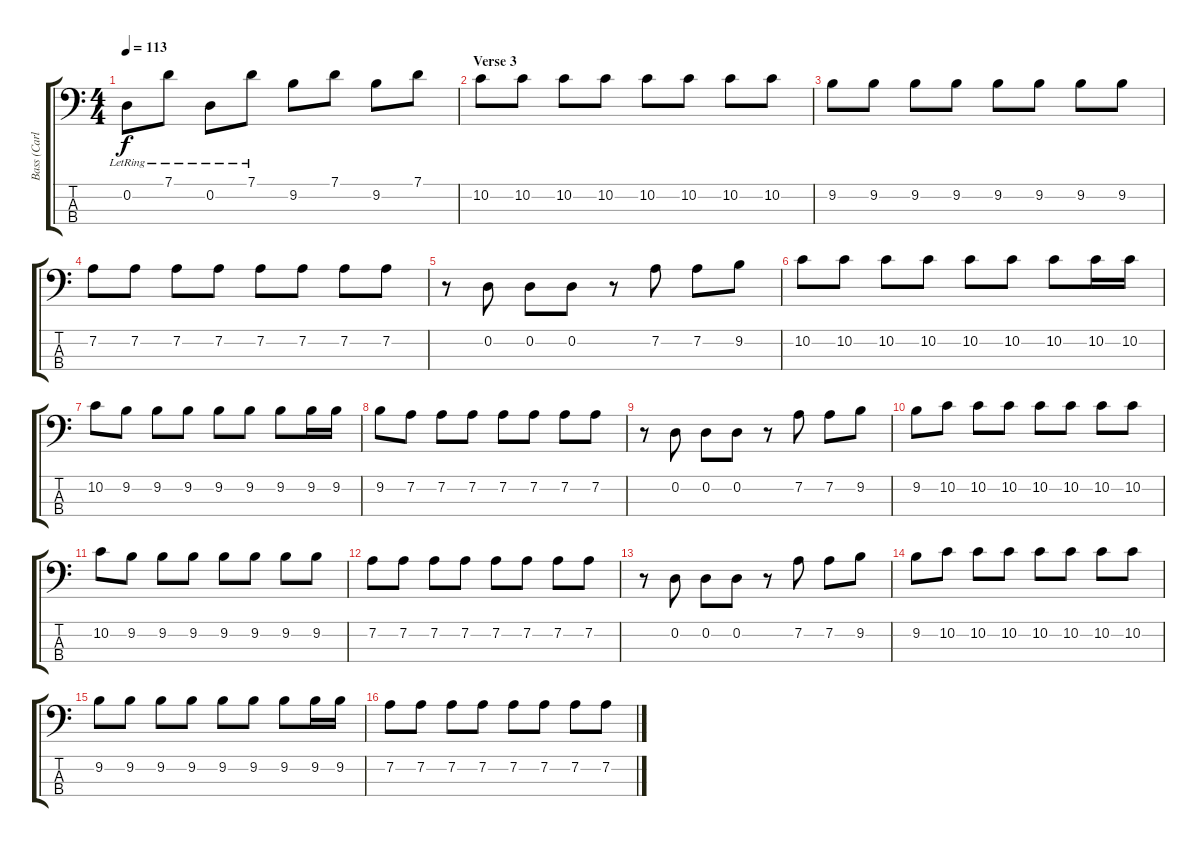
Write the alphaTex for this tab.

\track ("Bass (Carlos)" "Bass (Carl") {instrument electricbassfinger}
\staff {score tabs}
\tuning (G2 D2 A1 D1) {hide}
\ts (4 4)
\tempo 113
\clef f4
\ks c
0.2{lr}.8{dy f} 7.1{lr}.8 0.2{lr}.8 7.1{lr}.8 9.2.8 7.1.8 9.2.8 7.1.8 |
\section ("" "Verse 3")
10.2.8 10.2.8 10.2.8 10.2.8 10.2.8 10.2.8 10.2.8 10.2.8 |
9.2.8 9.2.8 9.2.8 9.2.8 9.2.8 9.2.8 9.2.8 9.2.8 |
7.2.8 7.2.8 7.2.8 7.2.8 7.2.8 7.2.8 7.2.8 7.2.8 |
r.8 0.2.8 0.2.8 0.2.8 r.8 7.2.8 7.2.8 9.2.8 |
10.2.8 10.2.8 10.2.8 10.2.8 10.2.8 10.2.8 10.2.8 10.2.16 10.2.16 |
10.2.8 9.2.8 9.2.8 9.2.8 9.2.8 9.2.8 9.2.8 9.2.16 9.2.16 |
9.2.8 7.2.8 7.2.8 7.2.8 7.2.8 7.2.8 7.2.8 7.2.8 |
r.8 0.2.8 0.2.8 0.2.8 r.8 7.2.8 7.2.8 9.2.8 |
9.2.8 10.2.8 10.2.8 10.2.8 10.2.8 10.2.8 10.2.8 10.2.8 |
10.2.8 9.2.8 9.2.8 9.2.8 9.2.8 9.2.8 9.2.8 9.2.8 |
7.2.8 7.2.8 7.2.8 7.2.8 7.2.8 7.2.8 7.2.8 7.2.8 |
r.8 0.2.8 0.2.8 0.2.8 r.8 7.2.8 7.2.8 9.2.8 |
9.2.8 10.2.8 10.2.8 10.2.8 10.2.8 10.2.8 10.2.8 10.2.8 |
9.2.8 9.2.8 9.2.8 9.2.8 9.2.8 9.2.8 9.2.8 9.2.16 9.2.16 |
7.2.8 7.2.8 7.2.8 7.2.8 7.2.8 7.2.8 7.2.8 7.2.8
